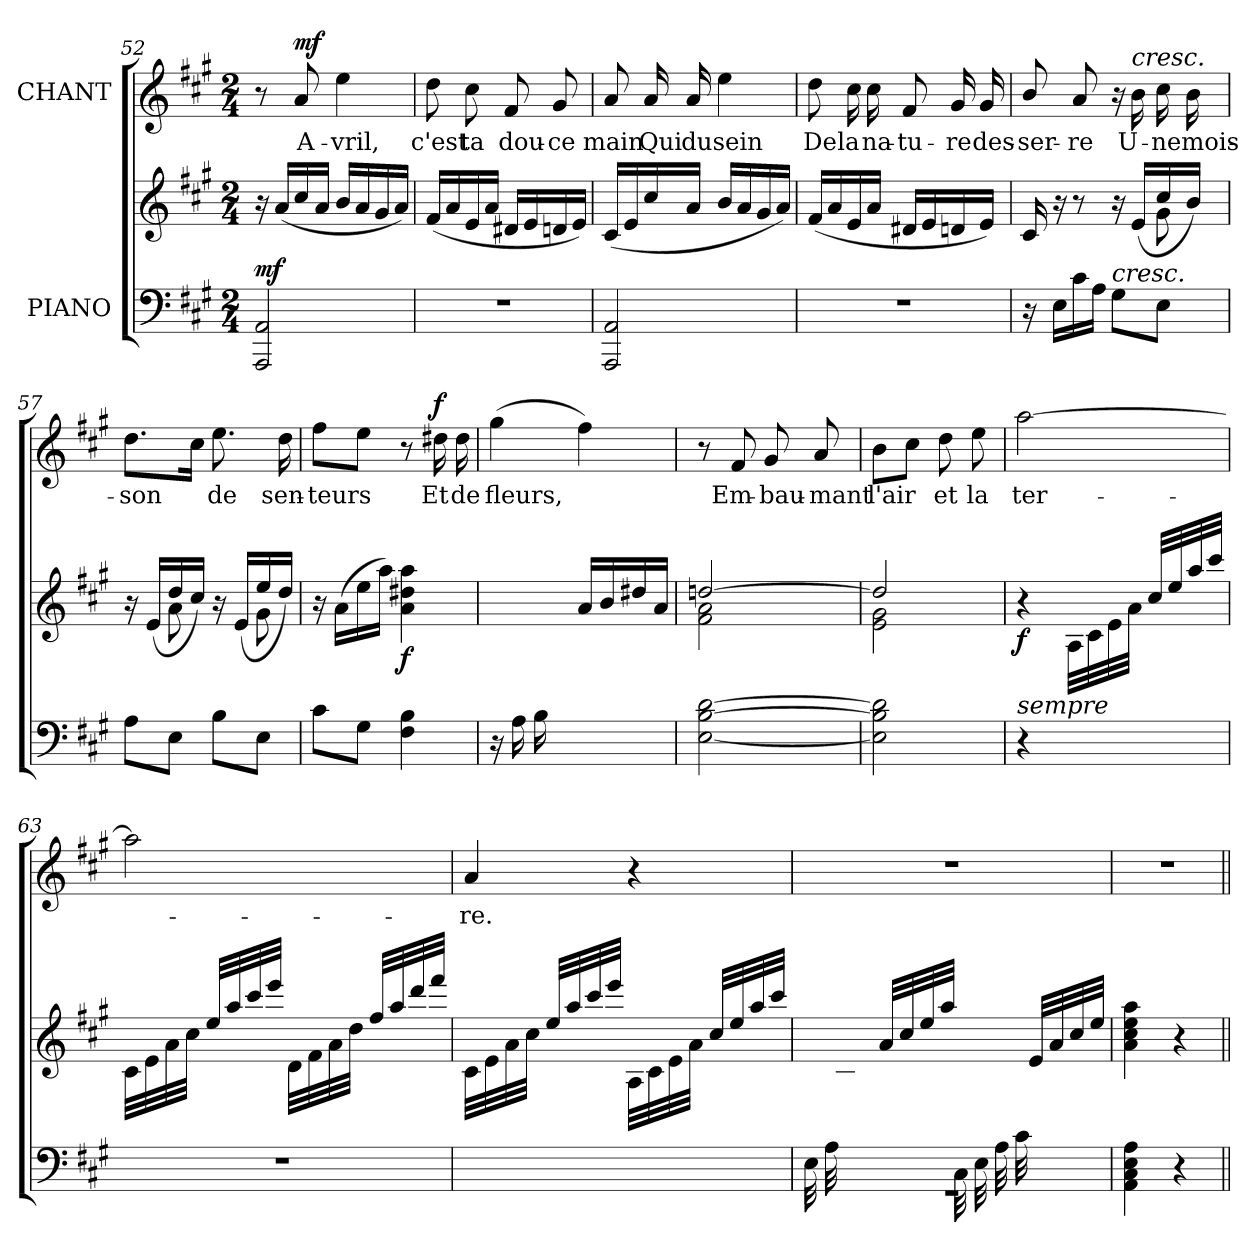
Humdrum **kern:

**kern	**kern	**dynam	**kern	**text	**dynam
*part2	*part2	*part2	*part1	*part1	*part1
*staff3	*staff2	*staff2/3	*staff1	*staff1	*staff1
*I"PIANO	*	*	*I"CHANT	*	*
*clefF4	*clefG2	*	*clefG2	*	*
*k[f#c#g#]	*k[f#c#g#]	*	*k[f#c#g#]	*	*
*A:	*A:	*	*A:	*	*
*M2/4	*M2/4	*	*M2/4	*	*
=52	=52	=52	=52	=52	=52
!	!	!LO:DY:a=2	!	!	!
2AAA/ 2AA/	16r	mf	8r	.	.
.	(<16a/LL	.	.	.	.
!	!	!	!	!LO:LY:b	!LO:DY:a
.	16cc#/	.	8a/	A-	mf
.	16a/JJ	.	.	.	.
!	!	!	!	!LO:LY:b	!
.	16b/LL	.	4ee\	-vril,	.
.	16a/	.	.	.	.
.	16g#/	.	.	.	.
.	16a/JJ)	.	.	.	.
!!LO:LB:g=z
=53	=53	=53	=53	=53	=53
!LO:N:vis=1	!	!	!	!LO:LY:b	!
2r	(<16f#/LL	.	8dd\	c'est	.
.	16a/	.	.	.	.
!	!	!	!	!LO:LY:b	!
.	16e/	.	8cc#\	ta	.
.	16a/JJ	.	.	.	.
!	!	!	!	!LO:LY:b	!
.	16d#X/LL	.	8f#/	dou-	.
.	16e/	.	.	.	.
!	!	!	!	!LO:LY:b	!
.	16dn/	.	8g#/	-ce	.
.	16e/JJ)	.	.	.	.
=54	=54	=54	=54	=54	=54
!	!	!	!	!LO:LY:b	!
2AAA/ 2AA/	(<16c#/LL	.	8a/	main	.
.	16e/	.	.	.	.
!	!	!	!	!LO:LY:b	!
.	16cc#/	.	16a/	Qui	.
!	!	!	!	!LO:LY:b	!
.	16a/JJ	.	16a/	du	.
!	!	!	!	!LO:LY:b	!
.	16b/LL	.	4ee\	sein	.
.	16a/	.	.	.	.
.	16g#/	.	.	.	.
.	16a/JJ)	.	.	.	.
=55	=55	=55	=55	=55	=55
!LO:N:vis=1	!	!	!	!LO:LY:b	!
2r	(<16f#/LL	.	8dd\	De	.
.	16a/	.	.	.	.
!	!	!	!	!LO:LY:b	!
.	16e/	.	16cc#\	la	.
!	!	!	!	!LO:LY:b	!
.	16a/JJ	.	16cc#\	na-	.
!	!	!	!	!LO:LY:b	!
.	16d#X/LL	.	8f#/	-tu-	.
.	16e/	.	.	.	.
!	!	!	!	!LO:LY:b	!
.	16dn/	.	16g#/	-re	.
!	!	!	!	!LO:LY:b	!
.	16e/JJ)	.	16g#/	des-	.
!!LO:PB:g=z
=56	=56	=56	=56	=56	=56
*	*^	*	*	*	*
!	!	!	!	!	!LO:LY:b	!
16r	16c#/	4ryy	.	8b/	-ser-	.
16E\LL	16r	.	.	.	.	.
!	!	!	!	!	!LO:LY:b	!
16c#\	8r	.	.	8a/	-re	.
16A\JJ	.	.	.	.	.	.
!LO:TX:a:i:t=cresc.	!	!	!	!	!	!
8G#\L	16r	8ryy	.	16r	.	.
!	!	!	!	!LO:TX:a:i:t=cresc.	!	!
!	!	!	!	!	!LO:LY:b	!
.	(>16e/LL	.	.	16b\	U-	.
!	!	!	!	!	!LO:LY:b	!
8E\J	16cc#/	8g#\	.	16cc#\	-ne	.
!	!	!	!	!	!LO:LY:b	!
.	16b/JJ)	.	.	16b\	mois-	.
=57	=57	=57	=57	=57	=57	=57
!	!	!	!	!	!LO:LY:b	!
8A\L	16r	8ryy	.	8.dd\L	-son	.
.	(>16e/LL	.	.	.	.	.
8E\J	16dd/	8a\	.	.	.	.
.	16cc#/JJ)	.	.	16cc#\Jk	.	.
!	!	!	!	!	!LO:LY:b	!
8B\L	16r	8ryy	.	8.ee\	de	.
.	(>16e/LL	.	.	.	.	.
8E\J	16ee/	8g#\	.	.	.	.
!	!	!	!	!	!LO:LY:b	!
.	16dd/JJ)	.	.	16dd\	sen-	.
*	*v	*v	*	*	*	*
=58	=58	=58	=58	=58	=58
!	!	!	!	!LO:LY:b	!
8c#\L	16r	.	8ff#\L	-teurs	.
.	(>16a\LL	.	.	.	.
8G#\J	16ee\	.	8ee\J	.	.
.	16aa\JJ)	.	.	.	.
!	!	!LO:DY:b	!	!	!
4F#\ 4B\	4a\ 4dd#X\ 4aa\	f	8r	.	.
!	!	!	!	!LO:LY:b	!LO:DY:a
.	.	.	16dd#X\	Et	f
!	!	!	!	!LO:LY:b	!
.	.	.	16dd#\	de	.
!!LO:LB:g=z
=59	=59	=59	=59	=59	=59
*	*^	*	*	*	*
!	!	!	!	!	!LO:LY:b	!
16r	8ryy	8.ryy	.	(>4gg#\	fleurs,	.
16A\LL	.	.	.	.	.	.
16B\	8ryy	.	.	.	.	.
16ryy	.	16d#X\JJ	.	.	.	.
4ryy	16a/LL	4ryy	.	4ff#\)	.	.
.	16b/	.	.	.	.	.
.	16dd#X/	.	.	.	.	.
.	(16a/JJ	.	.	.	.	.
=60	=60	=60	=60	=60	=60	=60
[<2E\ [>2B\ [>2d\	[>2ddni/	2f#\ 2a\	.	8r	.	.
!	!	!	!	!	!LO:LY:b	!
.	.	.	.	8f#/	Em-	.
!	!	!	!	!	!LO:LY:b	!
.	.	.	.	8g#/	-bau-	.
!	!	!	!	!	!LO:LY:b	!
.	.	.	.	8a/	-mant	.
=61	=61	=61	=61	=61	=61	=61
!	!	!	!	!	!LO:LY:b	!
2E\] 2B\] 2d\]	2dd/]	2e\ 2g#\	.	8b\L	l'air	.
.	.	.	.	8cc#\J	.	.
!	!	!	!	!	!LO:LY:b	!
.	.	.	.	8dd\	et	.
!	!	!	!	!	!LO:LY:b	!
.	.	.	.	8ee\	la	.
*	*v	*v	*	*	*	*
!!LO:LB:g=z
=62	=62	=62	=62	=62	=62
!	!LO:TX:b:i:t=sempre	!	!	!	!
!	!	!LO:DY:b	!	!LO:LY:b	!
4r	4r	f	[>2aa\	ter-	.
4ryy	32A\LLL	.	.	.	.
.	32c#\	.	.	.	.
.	32e\	.	.	.	.
.	32a\JJJ	.	.	.	.
.	32cc#/LLL	.	.	.	.
.	32ee/	.	.	.	.
.	32aa/	.	.	.	.
.	32ccc#/JJJ	.	.	.	.
=63	=63	=63	=63	=63	=63
!LO:N:vis=1	!	!	!	!	!
2r	32c#\LLL	.	2aa\]	.	.
.	32e\	.	.	.	.
.	32a\	.	.	.	.
.	32cc#\JJJ	.	.	.	.
.	32ee/LLL	.	.	.	.
.	32aa/	.	.	.	.
.	32ccc#/	.	.	.	.
.	32eee/JJJ	.	.	.	.
.	32d\LLL	.	.	.	.
.	32f#\	.	.	.	.
.	32a\	.	.	.	.
.	32dd\JJJ	.	.	.	.
.	32ff#/LLL	.	.	.	.
.	32aa/	.	.	.	.
.	32ddd/	.	.	.	.
.	32fff#/JJJ	.	.	.	.
!!LO:LB:g=z
=64	=64	=64	=64	=64	=64
!	!	!	!	!LO:LY:b	!
2ryy	32c#\LLL	.	4a/	-re.	.
.	32e\	.	.	.	.
.	32a\	.	.	.	.
.	32cc#\JJJ	.	.	.	.
.	32ee/LLL	.	.	.	.
.	32aa/	.	.	.	.
.	32ccc#/	.	.	.	.
.	32eee/JJJ	.	.	.	.
.	32A\LLL	.	4r	.	.
.	32c#\	.	.	.	.
.	32e\	.	.	.	.
.	32a\JJJ	.	.	.	.
.	32cc#/LLL	.	.	.	.
.	32ee/	.	.	.	.
.	32aa/	.	.	.	.
.	32ccc#/JJJ	.	.	.	.
=65	=65	=65	=65	=65	=65
*^	*	*	*	*	*
!	!	!	!	!LO:N:vis=1	!	!
32E\LLL	2r	16ryy	.	2r	.	.
32A\	.	.	.	.	.	.
8.ryy	.	32c#\	.	.	.	.
.	.	32e\JJJ	.	.	.	.
.	.	32a/LLL	.	.	.	.
.	.	32cc#/	.	.	.	.
.	.	32ee/	.	.	.	.
.	.	32aa/JJJ	.	.	.	.
32C#\LLL	.	8ryy	.	.	.	.
32E\	.	.	.	.	.	.
32A\	.	.	.	.	.	.
32c#\JJJ	.	.	.	.	.	.
8ryy	.	32e/LLL	.	.	.	.
.	.	32a/	.	.	.	.
.	.	32cc#/	.	.	.	.
.	.	32ee/JJJ	.	.	.	.
*v	*v	*	*	*	*	*
=66	=66	=66	=66	=66	=66
!	!	!	!LO:N:vis=1	!	!
4AA\ 4C#\ 4E\ 4A\	4a\ 4cc#\ 4ee\ 4aa\	.	2r	.	.
4r	4r	.	.	.	.
=||	=||	=||	=||	=||	=||
*-	*-	*-	*-	*-	*-
